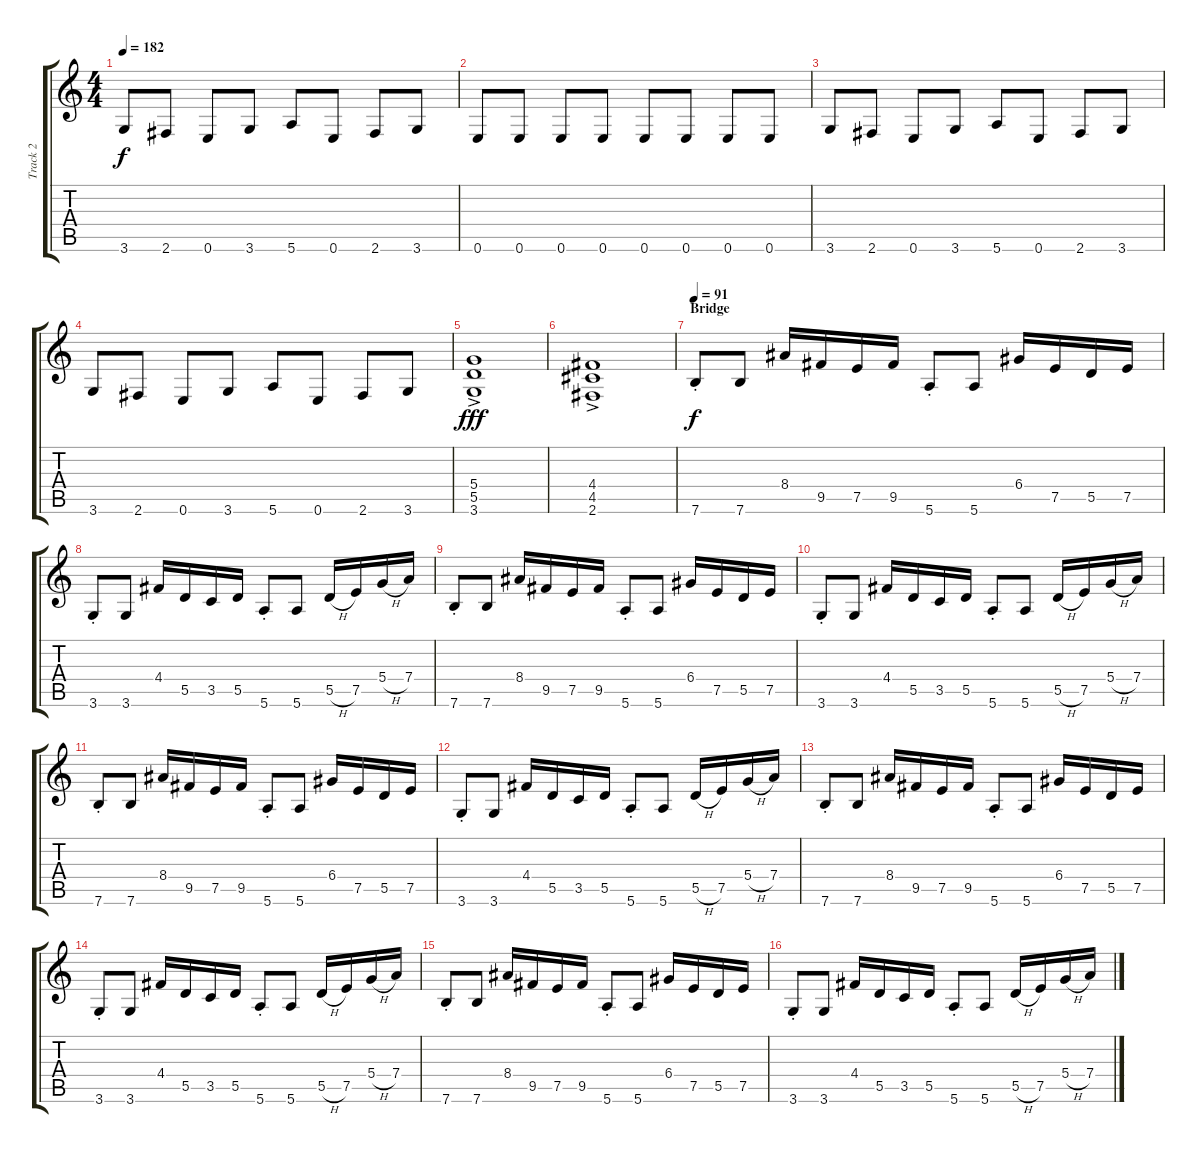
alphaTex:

\track ("Track 2" "Track 2") {instrument distortionguitar}
\staff {score tabs}
\tuning (E4 B3 G3 D3 A2 E2) {hide}
\ts (4 4)
\tempo 182
\clef g2
\ks c
3.6.8{dy f} 2.6.8 0.6.8 3.6.8 5.6.8 0.6.8 2.6.8 3.6.8 |
0.6.8 0.6.8 0.6.8 0.6.8 0.6.8 0.6.8 0.6.8 0.6.8 |
3.6.8 2.6.8 0.6.8 3.6.8 5.6.8 0.6.8 2.6.8 3.6.8 |
3.6.8 2.6.8 0.6.8 3.6.8 5.6.8 0.6.8 2.6.8 3.6.8 |
(5.4{ac} 5.5{ac} 3.6{ac}).1{dy fff} |
(4.4{ac} 4.5{ac} 2.6{ac}).1 |
\section ("" "Bridge")
\tempo 91
7.6{st}.8{dy f} 7.6.8 8.4.16 9.5.16 7.5.16 9.5.16 5.6{st}.8 5.6.8 6.4.16 7.5.16 5.5.16 7.5.16 |
3.6{st}.8 3.6.8 4.4.16 5.5.16 3.5.16 5.5.16 5.6{st}.8 5.6.8 5.5{h}.16 7.5.16 5.4{h}.16 7.4.16 |
7.6{st}.8 7.6.8 8.4.16 9.5.16 7.5.16 9.5.16 5.6{st}.8 5.6.8 6.4.16 7.5.16 5.5.16 7.5.16 |
3.6{st}.8 3.6.8 4.4.16 5.5.16 3.5.16 5.5.16 5.6{st}.8 5.6.8 5.5{h}.16 7.5.16 5.4{h}.16 7.4.16 |
7.6{st}.8 7.6.8 8.4.16 9.5.16 7.5.16 9.5.16 5.6{st}.8 5.6.8 6.4.16 7.5.16 5.5.16 7.5.16 |
3.6{st}.8 3.6.8 4.4.16 5.5.16 3.5.16 5.5.16 5.6{st}.8 5.6.8 5.5{h}.16 7.5.16 5.4{h}.16 7.4.16 |
7.6{st}.8 7.6.8 8.4.16 9.5.16 7.5.16 9.5.16 5.6{st}.8 5.6.8 6.4.16 7.5.16 5.5.16 7.5.16 |
3.6{st}.8 3.6.8 4.4.16 5.5.16 3.5.16 5.5.16 5.6{st}.8 5.6.8 5.5{h}.16 7.5.16 5.4{h}.16 7.4.16 |
7.6{st}.8 7.6.8 8.4.16 9.5.16 7.5.16 9.5.16 5.6{st}.8 5.6.8 6.4.16 7.5.16 5.5.16 7.5.16 |
3.6{st}.8 3.6.8 4.4.16 5.5.16 3.5.16 5.5.16 5.6{st}.8 5.6.8 5.5{h}.16 7.5.16 5.4{h}.16 7.4.16
